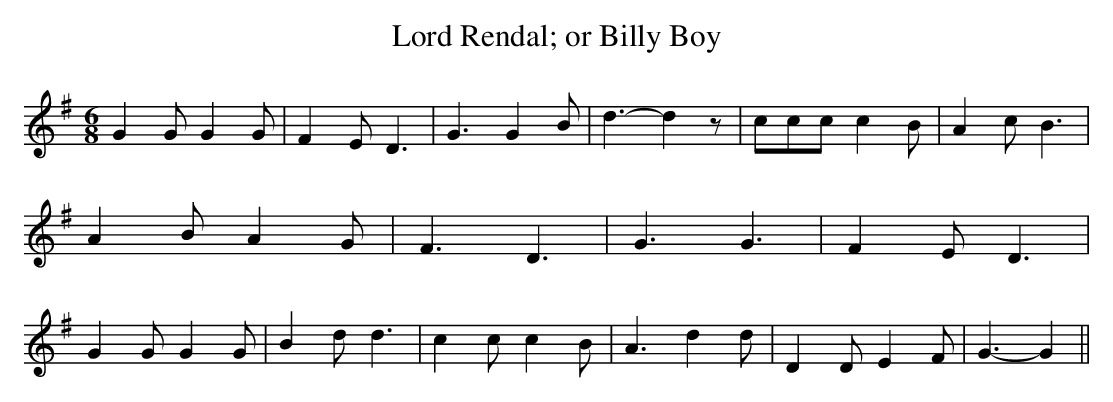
X:1
T:Lord Rendal; or Billy Boy
M:6/8
L:1/4
K:G
 G G/2 G G/2| F E/2 D3/2| G3/2 G B/2| d3/2- d z/2| c/2c/2c/2 c B/2|\
 A c/2 B3/2| A B/2 A G/2| F3/2 D3/2| G3/2 G3/2| F E/2 D3/2| G G/2 G G/2|\
 B d/2 d3/2| c c/2 c B/2| A3/2 d d/2| D D/2 E F/2| G3/2- G||
